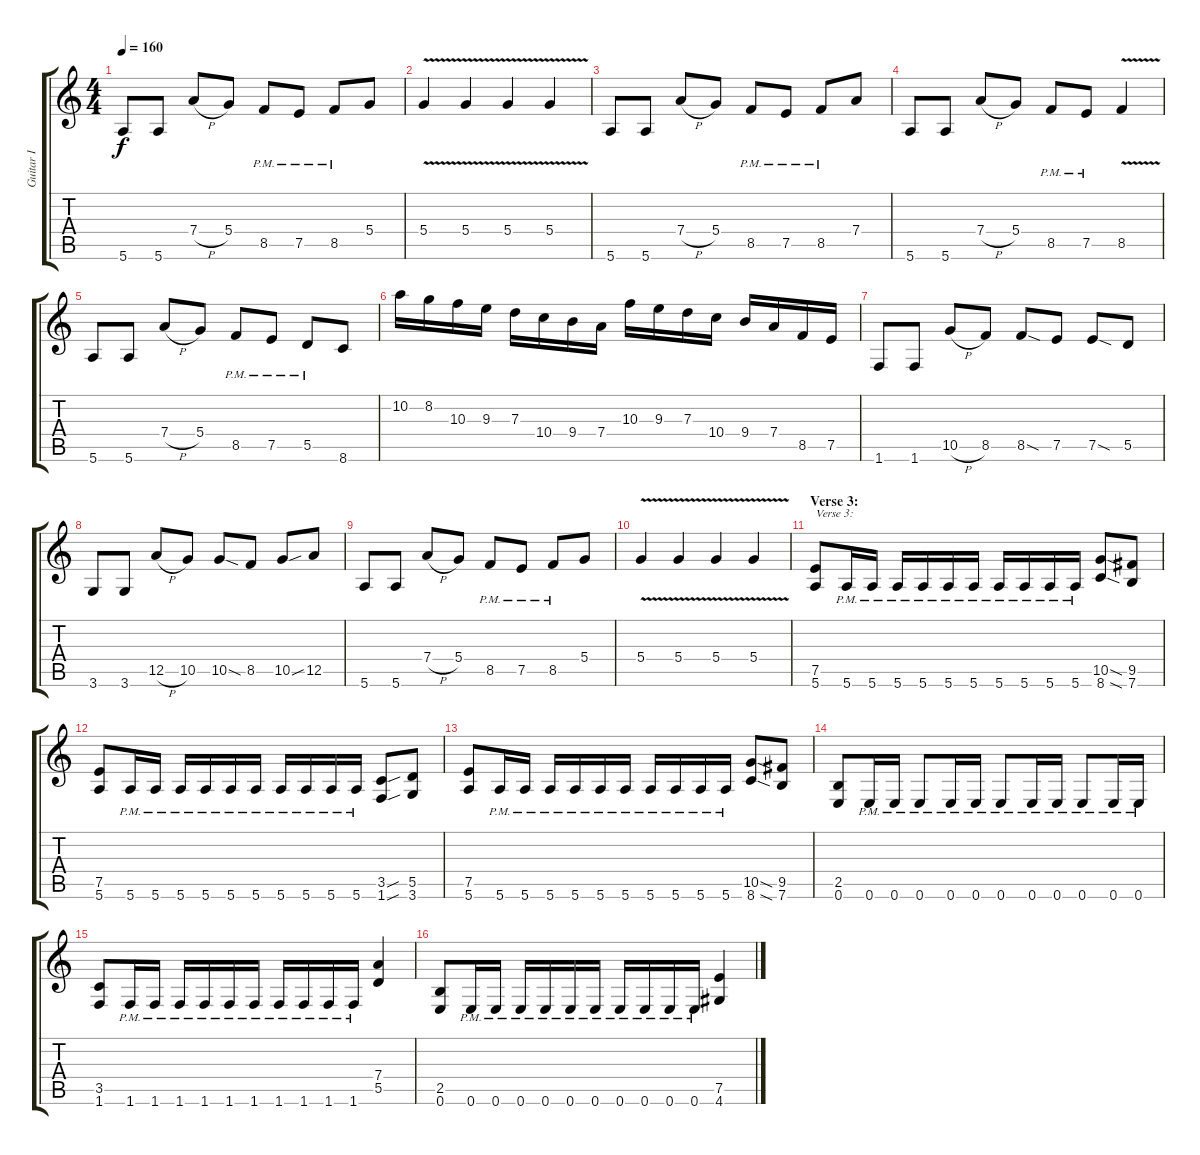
\track ("Guitar I" "Guitar I") {instrument distortionguitar}
\staff {score tabs}
\tuning (E4 B3 G3 D3 A2 E2) {hide}
\ts (4 4)
\tempo 160
\clef g2
\ks c
5.6.8{dy f} 5.6.8 7.4{h}.8 5.4.8 8.5{pm}.8 7.5{pm}.8 8.5{pm}.8 5.4.8 |
5.4{v}.4 5.4{v}.4 5.4{v}.4 5.4{v}.4 |
5.6.8 5.6.8 7.4{h}.8 5.4.8 8.5{pm}.8 7.5{pm}.8 8.5{pm}.8 7.4.8 |
5.6.8 5.6.8 7.4{h}.8 5.4.8 8.5{pm}.8 7.5{pm}.8 8.5{v}.4 |
5.6.8 5.6.8 7.4{h}.8 5.4.8 8.5{pm}.8 7.5{pm}.8 5.5{pm}.8 8.6.8 |
10.2.16 8.2.16 10.3.16 9.3.16 7.3.16 10.4.16 9.4.16 7.4.16 10.3.16 9.3.16 7.3.16 10.4.16 9.4.16 7.4.16 8.5.16 7.5.16 |
1.6.8 1.6.8 10.5{h}.8 8.5.8 8.5{sod}.8 7.5.8 7.5{sod}.8 5.5.8 |
3.6.8 3.6.8 12.5{h}.8 10.5.8 10.5{sod}.8 8.5.8 10.5{sou}.8 12.5.8 |
5.6.8 5.6.8 7.4{h}.8 5.4.8 8.5{pm}.8 7.5{pm}.8 8.5{pm}.8 5.4.8 |
5.4{v}.4 5.4{v}.4 5.4{v}.4 5.4{v}.4 |
\section ("" "Verse 3:")
(7.5 5.6).8{txt "Verse 3:"} 5.6{pm}.16 5.6{pm}.16 5.6{pm}.16 5.6{pm}.16 5.6{pm}.16 5.6{pm}.16 5.6{pm}.16 5.6{pm}.16 5.6{pm}.16 5.6{pm}.16 (10.5{sod} 8.6{sod}).8 (9.5 7.6).8 |
(7.5 5.6).8 5.6{pm}.16 5.6{pm}.16 5.6{pm}.16 5.6{pm}.16 5.6{pm}.16 5.6{pm}.16 5.6{pm}.16 5.6{pm}.16 5.6{pm}.16 5.6{pm}.16 (3.5{sou} 1.6{sou}).8 (5.5 3.6).8 |
(7.5 5.6).8 5.6{pm}.16 5.6{pm}.16 5.6{pm}.16 5.6{pm}.16 5.6{pm}.16 5.6{pm}.16 5.6{pm}.16 5.6{pm}.16 5.6{pm}.16 5.6{pm}.16 (10.5{sod} 8.6{sod}).8 (9.5 7.6).8 |
(2.5 0.6).8 0.6{pm}.16 0.6{pm}.16 0.6{pm}.8 0.6{pm}.16 0.6{pm}.16 0.6{pm}.8 0.6{pm}.16 0.6{pm}.16 0.6{pm}.8 0.6{pm}.16 0.6{pm}.16 |
(3.5 1.6).8 1.6{pm}.16 1.6{pm}.16 1.6{pm}.16 1.6{pm}.16 1.6{pm}.16 1.6{pm}.16 1.6{pm}.16 1.6{pm}.16 1.6{pm}.16 1.6{pm}.16 (7.4 5.5).4 |
(2.5 0.6).8 0.6{pm}.16 0.6{pm}.16 0.6{pm}.16 0.6{pm}.16 0.6{pm}.16 0.6{pm}.16 0.6{pm}.16 0.6{pm}.16 0.6{pm}.16 0.6{pm}.16 (7.5 4.6).4
